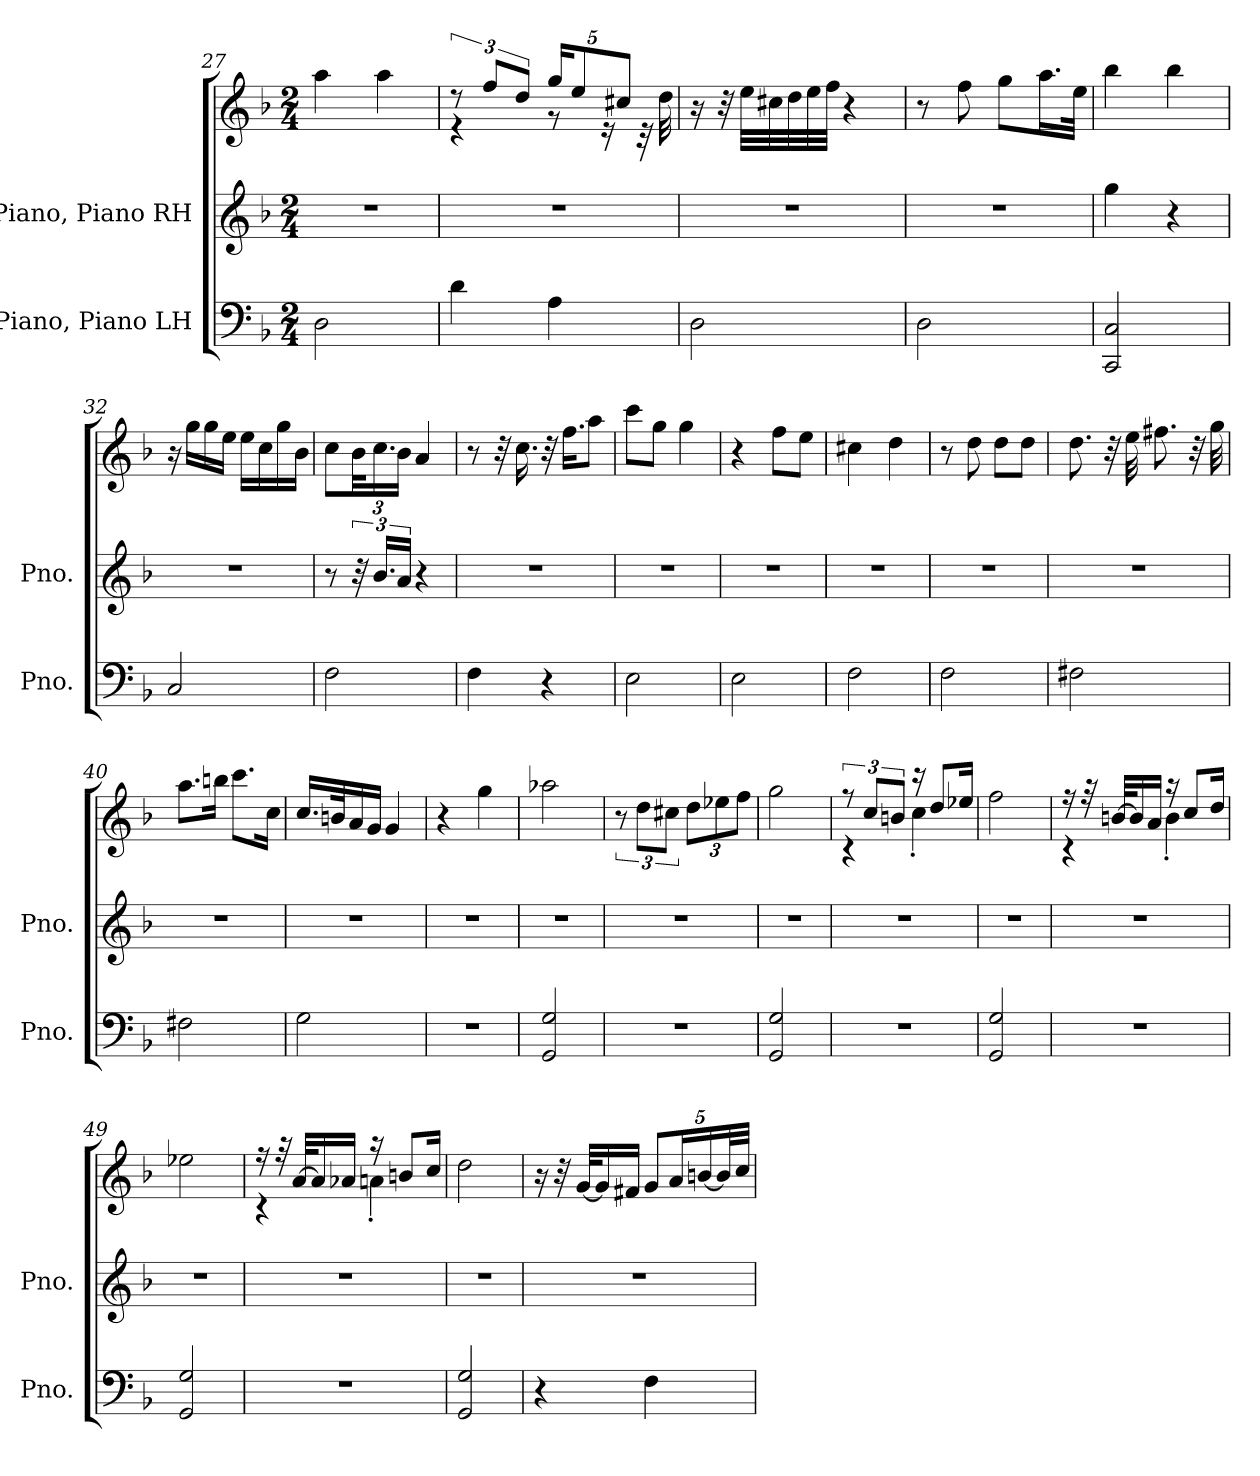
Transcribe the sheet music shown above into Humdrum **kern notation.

**kern	**kern	**kern
*part2	*part1	*part1
*staff3	*staff2	*staff1
*I"Piano, Piano LH	*I"Piano, Piano RH	*
*I'Pno.	*I'Pno.	*
*clefF4	*clefG2	*clefG2
*k[b-]	*k[b-]	*k[b-]
*M2/4	*M2/4	*M2/4
=27	=27	=27
2D\	2r	4aa\
.	.	4aa\
!!LO:LB:g=z
=28	=28	=28
*	*	*^
4d\	2r	12r	4r
.	.	12ff/L	.
.	.	12dd/J	.
*	*	*Xbrackettup	*
4A\	.	20gg/KL	8r
.	.	10ee/	.
.	.	.	16r
.	.	10cc#X/J	.
.	.	.	32r
.	.	.	32dd\
*	*	*v	*v
=29	=29	=29
2D\	2r	16r
.	.	32r
.	.	32ee\LLL
.	.	32cc#X\
.	.	32dd\
.	.	32ee\
.	.	32ff\JJJ
.	.	4r
=30	=30	=30
2D\	2r	8r
.	.	8ff\
.	.	8gg\L
.	.	16.aa\L
.	.	32ee\JJk
=31	=31	=31
2CC/ 2C/	4gg\	4bb-\
.	4r	4bb-\
=32	=32	=32
2C/	2r	16r
.	.	16gg\LL
.	.	16gg\
.	.	16ee\JJ
.	.	16ee\LL
.	.	16cc\
.	.	16gg\
.	.	16b-\JJ
!!LO:LB:g=z
=33	=33	=33
2F\	8r	8cc\L
.	48r	48b-\KL
.	24.b-/LL	24.cc\
.	24a/JJ	24b-\JJ
.	4r	4a/
=34	=34	=34
4F\	2r	8r
.	.	32r
.	.	16.cc\
4r	.	32r
.	.	16.ff\KL
.	.	8aa\J
=35	=35	=35
2E\	2r	8ccc\L
.	.	8gg\J
.	.	4gg\
=36	=36	=36
2E\	2r	4r
.	.	8ff\L
.	.	8ee\J
=37	=37	=37
2F\	2r	4cc#X\
.	.	4dd\
=38	=38	=38
2F\	2r	8r
.	.	8dd\
.	.	8dd\L
.	.	8dd\J
=39	=39	=39
2F#X\	2r	8.dd\
.	.	32r
.	.	32ee\
.	.	8.ff#X\
.	.	32r
.	.	32gg\
!!LO:PB:g=z
=40	=40	=40
2F#X\	2r	8.aa\L
.	.	16bbn\Jk
.	.	8.ccc\L
.	.	16cc\Jk
=41	=41	=41
2G\	2r	16.cc/LL
.	.	32bn/K
.	.	16a/
.	.	16g/JJ
.	.	4g/
=42	=42	=42
2r	2r	4r
.	.	4gg\
=43	=43	=43
2GG/ 2G/	2r	2aa-X\
=44	=44	=44
*	*	*brackettup
2r	2r	12r
.	.	12dd\L
.	.	12cc#X\J
*	*	*Xbrackettup
.	.	12dd\L
.	.	12ee-X\
.	.	12ff\J
=45	=45	=45
2GG/ 2G/	2r	2gg\
=46	=46	=46
*	*	*brackettup
*	*	*^
2r	2r	12r	4r
.	.	12cc/L	.
.	.	12bn/J	.
.	.	16r	4cc'\
.	.	8dd/L	.
.	.	16ee-X/Jk	.
*	*	*v	*v
=47	=47	=47
2GG/ 2G/	2r	2ff\
!!LO:LB:g=z
=48	=48	=48
*	*	*^
2r	2r	16r	4r
.	.	32r	.
.	.	[32bn/KLL	.
.	.	16b/]	.
.	.	16a/JJ	.
.	.	16r	4b'\
.	.	8cc/L	.
.	.	16dd/Jk	.
*	*	*v	*v
=49	=49	=49
2GG/ 2G/	2r	2ee-X\
=50	=50	=50
*	*	*^
2r	2r	16r	4r
.	.	32r	.
.	.	[32a/KLL	.
.	.	16a/]	.
.	.	16a-X/JJ	.
.	.	16r	4an'\
.	.	8bn/L	.
.	.	16cc/Jk	.
*	*	*v	*v
=51	=51	=51
2GG/ 2G/	2r	2dd\
=52	=52	=52
4r	2r	16r
.	.	32r
.	.	[32g/KLL
.	.	16g/]
.	.	16f#X/JJ
*	*	*Xbrackettup
4F\	.	10g/L
.	.	20a/L
.	.	[20bn/
.	.	40b/L]
.	.	40cc/JJJ
=	=	=
*-	*-	*-
